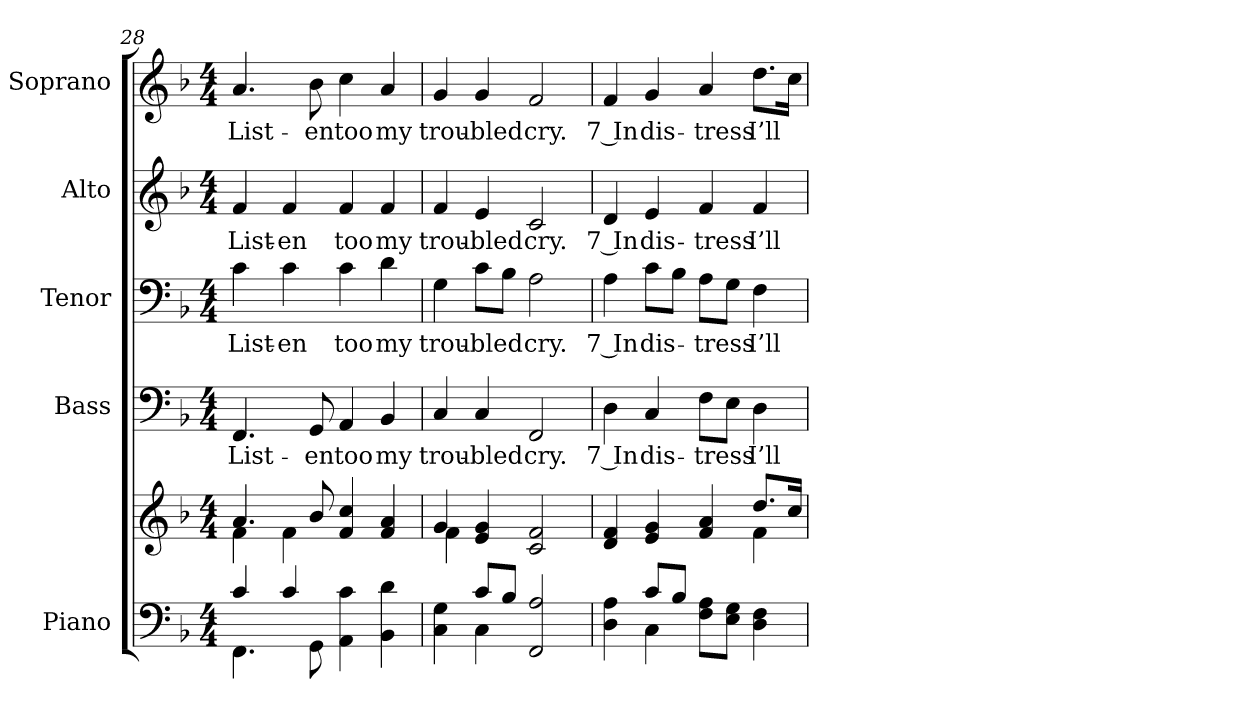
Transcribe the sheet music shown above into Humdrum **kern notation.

**kern	**kern	**kern	**text	**kern	**text	**kern	**text	**kern	**text
*part5	*part5	*part4	*part4	*part3	*part3	*part2	*part2	*part1	*part1
*staff6	*staff5	*staff4	*staff4	*staff3	*staff3	*staff2	*staff2	*staff1	*staff1
*I"Piano	*	*I"Bass	*	*I"Tenor	*	*I"Alto	*	*I"Soprano	*
*I'Pno.	*	*I'B.	*	*I'T.	*	*I'A.	*	*I'S.	*
*clefF4	*clefG2	*clefF4	*	*clefF4	*	*clefG2	*	*clefG2	*
*k[b-]	*k[b-]	*k[b-]	*	*k[b-]	*	*k[b-]	*	*k[b-]	*
*F:	*F:	*F:	*	*F:	*	*F:	*	*F:	*
*M4/4	*M4/4	*M4/4	*	*M4/4	*	*M4/4	*	*M4/4	*
=28	=28	=28	=28	=28	=28	=28	=28	=28	=28
*^	*^	*	*	*	*	*	*	*	*
!	!	!	!	!	!LO:LY:b:color=#000000	!	!	!	!	!	!
!	!	!	!	!	!	!	!LO:LY:b:color=#000000	!	!	!	!
!	!	!	!	!	!	!	!	!	!LO:LY:b:color=#000000	!	!
!	!	!	!	!	!	!	!	!	!	!	!LO:LY:b:color=#000000
4ci/	4.FFi\	4.ai/	4fi\	4.FFi/	List-	4ci\	List-	4fi/	List-	4.ai/	List-
!	!	!	!	!	!	!	!LO:LY:b:color=#000000	!	!	!	!
!	!	!	!	!	!	!	!	!	!LO:LY:b:color=#000000	!	!
4ci/	.	.	4fi\	.	.	4ci\	-en	4fi/	-en	.	.
!	!	!	!	!	!LO:LY:b:color=#000000	!	!	!	!	!	!
!	!	!	!	!	!	!	!	!	!	!	!LO:LY:b:color=#000000
.	8GGi\	8b-i/	.	8GGi/	-en	.	.	.	.	8b-i\	-en
!	!	!	!	!	!LO:LY:b:color=#000000	!	!	!	!	!	!
!	!	!	!	!	!	!	!LO:LY:b:color=#000000	!	!	!	!
!	!	!	!	!	!	!	!	!	!LO:LY:b:color=#000000	!	!
!	!	!	!	!	!	!	!	!	!	!	!LO:LY:b:color=#000000
4AAi\ 4ci	2ryy	4fi/ 4cci	2ryy	4AAi/	too	4ci\	too	4fi/	too	4cci\	too
!	!	!	!	!	!LO:LY:b:color=#000000	!	!	!	!	!	!
!	!	!	!	!	!	!	!LO:LY:b:color=#000000	!	!	!	!
!	!	!	!	!	!	!	!	!	!LO:LY:b:color=#000000	!	!
!	!	!	!	!	!	!	!	!	!	!	!LO:LY:b:color=#000000
4BB-i\ 4di	.	4fi/ 4ai	.	4BB-i/	my	4di\	my	4fi/	my	4ai/	my
!!LO:LB:g=z
=29	=29	=29	=29	=29	=29	=29	=29	=29	=29	=29	=29
!	!	!	!	!	!LO:LY:b:color=#000000	!	!	!	!	!	!
!	!	!	!	!	!	!	!LO:LY:b:color=#000000	!	!	!	!
!	!	!	!	!	!	!	!	!	!LO:LY:b:color=#000000	!	!
!	!	!	!	!	!	!	!	!	!	!	!LO:LY:b:color=#000000
4Ci\ 4Gi	4ryy	4gi/	4fi\	4Ci/	trou-	4Gi\	trou-	4fi/	trou-	4gi/	trou-
!	!	!	!	!	!LO:LY:b:color=#000000	!	!	!	!	!	!
!	!	!	!	!	!	!	!LO:LY:b:color=#000000	!	!	!	!
!	!	!	!	!	!	!	!	!	!LO:LY:b:color=#000000	!	!
!	!	!	!	!	!	!	!	!	!	!	!LO:LY:b:color=#000000
8ci/L	4Ci\	4ei/ 4gi	4ryy	4Ci/	-bled	8ci\L	-bled	4ei/	-bled	4gi/	-bled
8B-i/J	.	.	.	.	.	8B-i\J	.	.	.	.	.
!	!	!	!	!	!LO:LY:b:color=#000000	!	!	!	!	!	!
!	!	!	!	!	!	!	!LO:LY:b:color=#000000	!	!	!	!
!	!	!	!	!	!	!	!	!	!LO:LY:b:color=#000000	!	!
!	!	!	!	!	!	!	!	!	!	!	!LO:LY:b:color=#000000
2FFi/ 2Ai	2ryy	2ci/ 2fi	2ryy	2FFi/	cry.	2Ai\	cry.	2ci/	cry.	2fi/	cry.
=30	=30	=30	=30	=30	=30	=30	=30	=30	=30	=30	=30
!	!	!	!	!	!LO:LY:b:color=#000000	!	!	!	!	!	!
!	!	!	!	!	!	!	!LO:LY:b:color=#000000	!	!	!	!
!	!	!	!	!	!	!	!	!	!LO:LY:b:color=#000000	!	!
!	!	!	!	!	!	!	!	!	!	!	!LO:LY:b:color=#000000
4Di\ 4Ai	4ryy	4di/ 4fi	2ryy	4Di\	7 In	4Ai\	7 In	4di/	7 In	4fi/	7 In
!	!	!	!	!	!LO:LY:b:color=#000000	!	!	!	!	!	!
!	!	!	!	!	!	!	!LO:LY:b:color=#000000	!	!	!	!
!	!	!	!	!	!	!	!	!	!LO:LY:b:color=#000000	!	!
!	!	!	!	!	!	!	!	!	!	!	!LO:LY:b:color=#000000
8ci/L	4Ci\	4ei/ 4gi	.	4Ci/	dis-	8ci\L	dis-	4ei/	dis-	4gi/	dis-
8B-i/J	.	.	.	.	.	8B-i\J	.	.	.	.	.
!	!	!	!	!	!LO:LY:b:color=#000000	!	!	!	!	!	!
!	!	!	!	!	!	!	!LO:LY:b:color=#000000	!	!	!	!
!	!	!	!	!	!	!	!	!	!LO:LY:b:color=#000000	!	!
!	!	!	!	!	!	!	!	!	!	!	!LO:LY:b:color=#000000
8Fi\ 8AiL	2ryy	4fi/ 4ai	4ryy	8Fi\L	-tress	8Ai\L	-tress	4fi/	-tress	4ai/	-tress
8Ei\ 8GiJ	.	.	.	8Ei\J	.	8Gi\J	.	.	.	.	.
!	!	!	!	!	!LO:LY:b:color=#000000	!	!	!	!	!	!
!	!	!	!	!	!	!	!LO:LY:b:color=#000000	!	!	!	!
!	!	!	!	!	!	!	!	!	!LO:LY:b:color=#000000	!	!
!	!	!	!	!	!	!	!	!	!	!	!LO:LY:b:color=#000000
4Di\ 4Fi	.	8.ddi/L	4fi\	4Di\	I’ll	4Fi\	I’ll	4fi/	I’ll	8.ddi\L	I’ll
.	.	16cci/Jk	.	.	.	.	.	.	.	16cci\Jk	.
*v	*v	*	*	*	*	*	*	*	*	*	*
*	*v	*v	*	*	*	*	*	*	*	*
=	=	=	=	=	=	=	=	=	=
*-	*-	*-	*-	*-	*-	*-	*-	*-	*-
